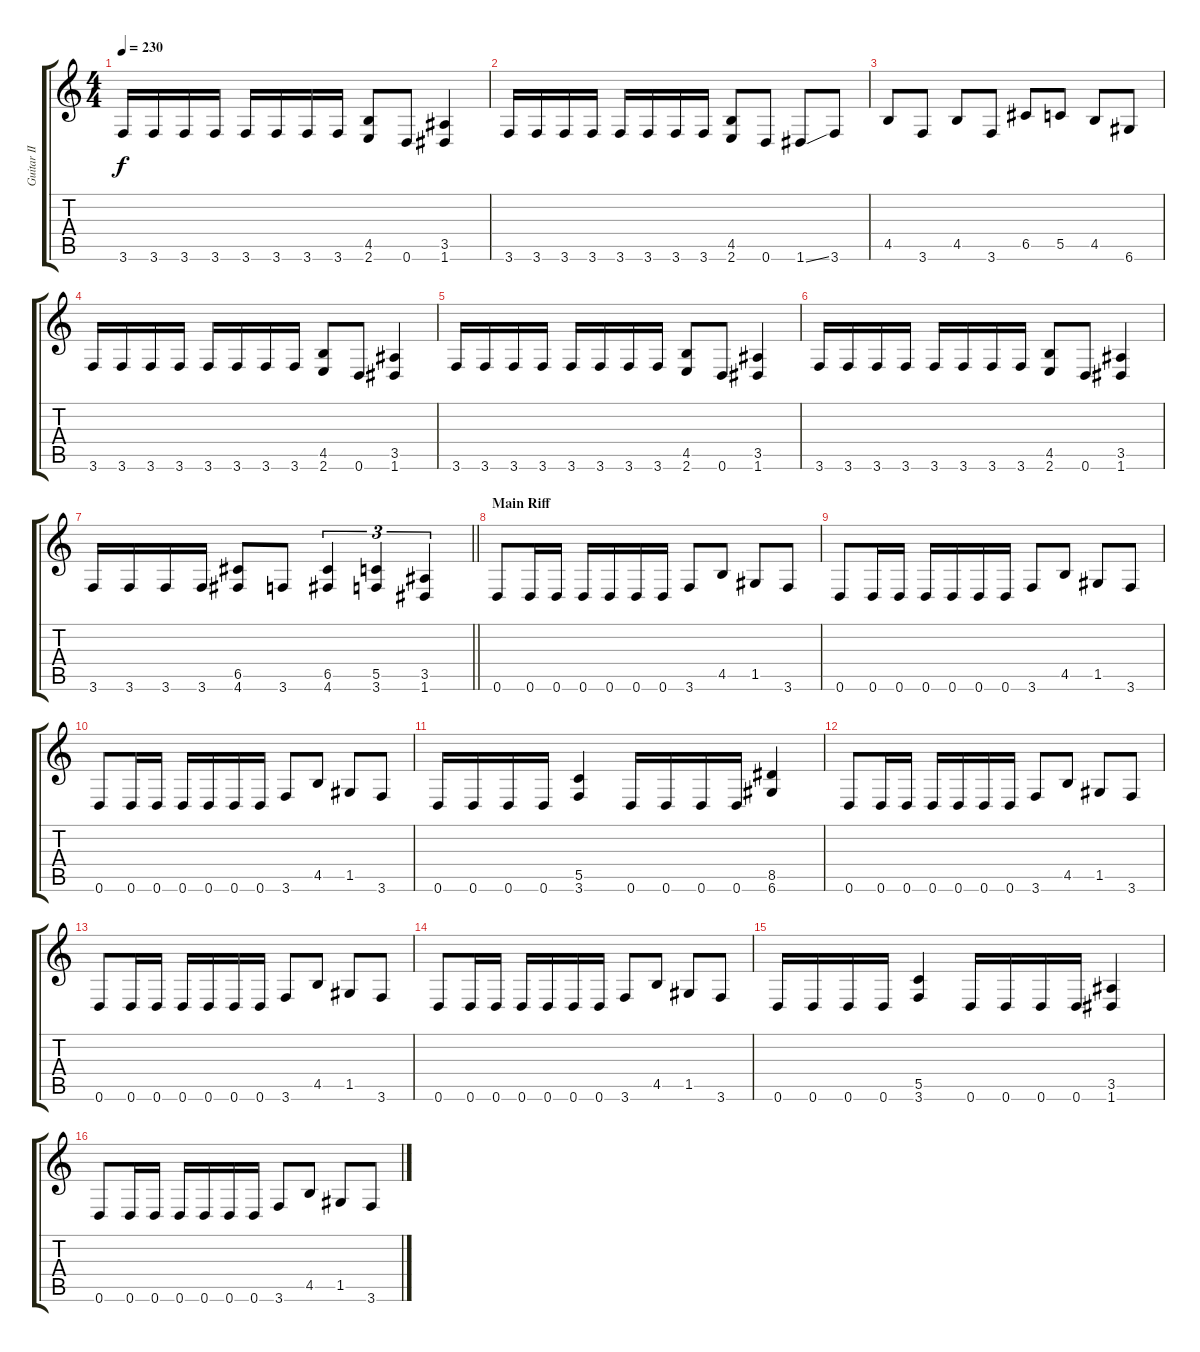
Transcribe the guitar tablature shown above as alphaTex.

\track ("Guitar II" "Guitar II") {instrument distortionguitar}
\staff {score tabs}
\tuning (D4 A3 F3 C3 G2 D2) {hide}
\ts (4 4)
\tempo 230
\clef g2
\ks c
3.6.16{dy f} 3.6.16 3.6.16 3.6.16 3.6.16 3.6.16 3.6.16 3.6.16 (4.5 2.6).8 0.6.8 (3.5 1.6).4 |
3.6.16 3.6.16 3.6.16 3.6.16 3.6.16 3.6.16 3.6.16 3.6.16 (4.5 2.6).8 0.6.8 1.6{ss}.8 3.6.8 |
4.5.8 3.6.8 4.5.8 3.6.8 6.5.8 5.5.8 4.5.8 6.6.8 |
3.6.16 3.6.16 3.6.16 3.6.16 3.6.16 3.6.16 3.6.16 3.6.16 (4.5 2.6).8 0.6.8 (3.5 1.6).4 |
3.6.16 3.6.16 3.6.16 3.6.16 3.6.16 3.6.16 3.6.16 3.6.16 (4.5 2.6).8 0.6.8 (3.5 1.6).4 |
3.6.16 3.6.16 3.6.16 3.6.16 3.6.16 3.6.16 3.6.16 3.6.16 (4.5 2.6).8 0.6.8 (3.5 1.6).4 |
\barLineRight lightlight
3.6.16 3.6.16 3.6.16 3.6.16 (6.5 4.6).8 3.6.8 (6.5 4.6).4{tu (3 2)} (5.5 3.6).4{tu (3 2)} (3.5 1.6).4{tu (3 2)} |
\section ("" "Main Riff")
0.6.8 0.6.16 0.6.16 0.6.16 0.6.16 0.6.16 0.6.16 3.6.8 4.5.8 1.5.8 3.6.8 |
0.6.8 0.6.16 0.6.16 0.6.16 0.6.16 0.6.16 0.6.16 3.6.8 4.5.8 1.5.8 3.6.8 |
0.6.8 0.6.16 0.6.16 0.6.16 0.6.16 0.6.16 0.6.16 3.6.8 4.5.8 1.5.8 3.6.8 |
0.6.16 0.6.16 0.6.16 0.6.16 (5.5 3.6).4 0.6.16 0.6.16 0.6.16 0.6.16 (8.5 6.6).4 |
0.6.8 0.6.16 0.6.16 0.6.16 0.6.16 0.6.16 0.6.16 3.6.8 4.5.8 1.5.8 3.6.8 |
0.6.8 0.6.16 0.6.16 0.6.16 0.6.16 0.6.16 0.6.16 3.6.8 4.5.8 1.5.8 3.6.8 |
0.6.8 0.6.16 0.6.16 0.6.16 0.6.16 0.6.16 0.6.16 3.6.8 4.5.8 1.5.8 3.6.8 |
0.6.16 0.6.16 0.6.16 0.6.16 (5.5 3.6).4 0.6.16 0.6.16 0.6.16 0.6.16 (3.5 1.6).4 |
0.6.8 0.6.16 0.6.16 0.6.16 0.6.16 0.6.16 0.6.16 3.6.8 4.5.8 1.5.8 3.6.8
